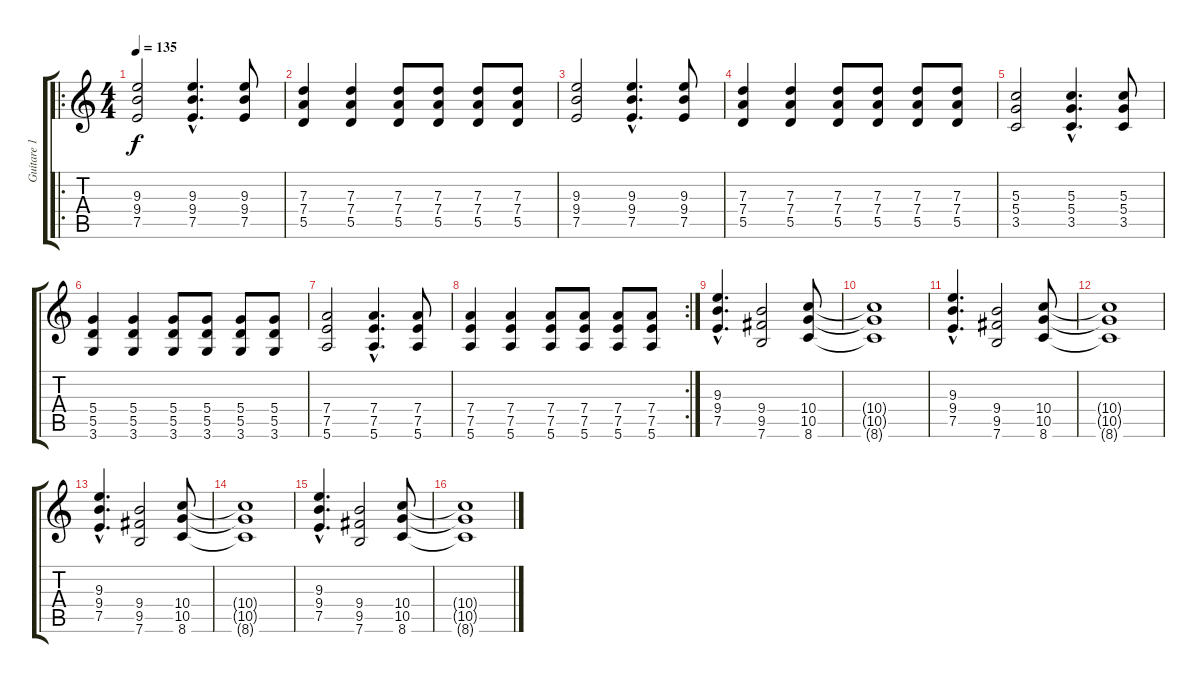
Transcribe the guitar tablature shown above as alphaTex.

\track ("Guitare 1" "Guitare 1") {instrument electricguitarclean}
\staff {score tabs}
\tuning (E4 B3 G3 D3 A2 E2) {hide}
\ro
\ts (4 4)
\tempo 135
\clef g2
\ks c
(9.3 9.4 7.5).2{dy f instrument distortionguitar} (9.3{hac} 9.4{hac} 7.5{hac}).4{d} (9.3 9.4 7.5).8 |
(7.3 7.4 5.5).4 (7.3 7.4 5.5).4 (7.3 7.4 5.5).8 (7.3 7.4 5.5).8 (7.3 7.4 5.5).8 (7.3 7.4 5.5).8 |
(9.3 9.4 7.5).2 (9.3{hac} 9.4{hac} 7.5{hac}).4{d} (9.3 9.4 7.5).8 |
(7.3 7.4 5.5).4 (7.3 7.4 5.5).4 (7.3 7.4 5.5).8 (7.3 7.4 5.5).8 (7.3 7.4 5.5).8 (7.3 7.4 5.5).8 |
(5.3 5.4 3.5).2 (5.3{hac} 5.4{hac} 3.5{hac}).4{d} (5.3 5.4 3.5).8 |
(5.4 5.5 3.6).4 (5.4 5.5 3.6).4 (5.4 5.5 3.6).8 (5.4 5.5 3.6).8 (5.4 5.5 3.6).8 (5.4 5.5 3.6).8 |
(7.4 7.5 5.6).2 (7.4{hac} 7.5{hac} 5.6{hac}).4{d} (7.4 7.5 5.6).8 |
\rc 2
(7.4 7.5 5.6).4 (7.4 7.5 5.6).4 (7.4 7.5 5.6).8 (7.4 7.5 5.6).8 (7.4 7.5 5.6).8 (7.4 7.5 5.6).8 |
(9.3{hac} 9.4{hac} 7.5{hac}).4{d instrument distortionguitar} (9.4 9.5 7.6).2 (10.4 10.5 8.6).8 |
(10.4{t} 10.5{t} 8.6{t}).1 |
(9.3{hac} 9.4{hac} 7.5{hac}).4{d instrument distortionguitar} (9.4 9.5 7.6).2 (10.4 10.5 8.6).8 |
(10.4{t} 10.5{t} 8.6{t}).1 |
(9.3{hac} 9.4{hac} 7.5{hac}).4{d instrument distortionguitar} (9.4 9.5 7.6).2 (10.4 10.5 8.6).8 |
(10.4{t} 10.5{t} 8.6{t}).1 |
(9.3{hac} 9.4{hac} 7.5{hac}).4{d instrument distortionguitar} (9.4 9.5 7.6).2 (10.4 10.5 8.6).8 |
(10.4{t} 10.5{t} 8.6{t}).1
